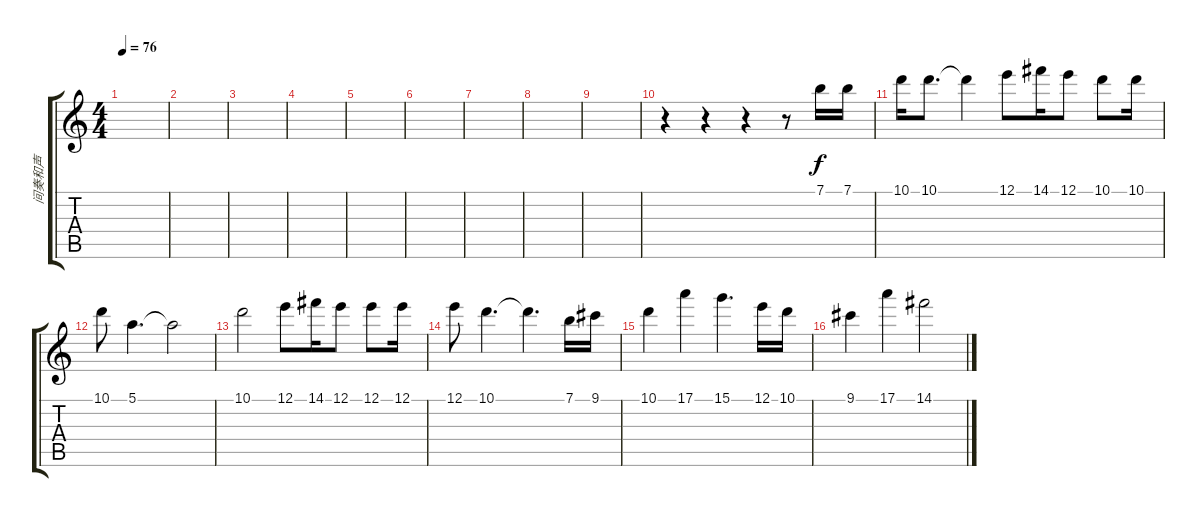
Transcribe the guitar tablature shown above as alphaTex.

\track ("间奏和声" "间奏和声") {instrument overdrivenguitar}
\staff {score tabs}
\tuning (E4 B3 G3 D3 A2 E2) {hide}
\ts (4 4)
\tempo 76
\clef g2
\ks c
|
|
|
|
|
|
|
|
|
r.4 r.4 r.4 r.8 7.1.16 7.1.16 |
10.1.16 10.1.8{d} 10.1{t}.4 12.1.8 14.1.16 12.1.8 10.1.8 10.1.16 |
10.1.8 5.1.4{d} 5.1{t}.2 |
10.1.2 12.1.8 14.1.16 12.1.8 12.1.8 12.1.16 |
12.1.8 10.1.4{d} 10.1{t}.4{d} 7.1.16 9.1.16 |
10.1.4 17.1.4 15.1.4{d} 12.1.16 10.1.16 |
9.1.4 17.1.4 14.1.2
